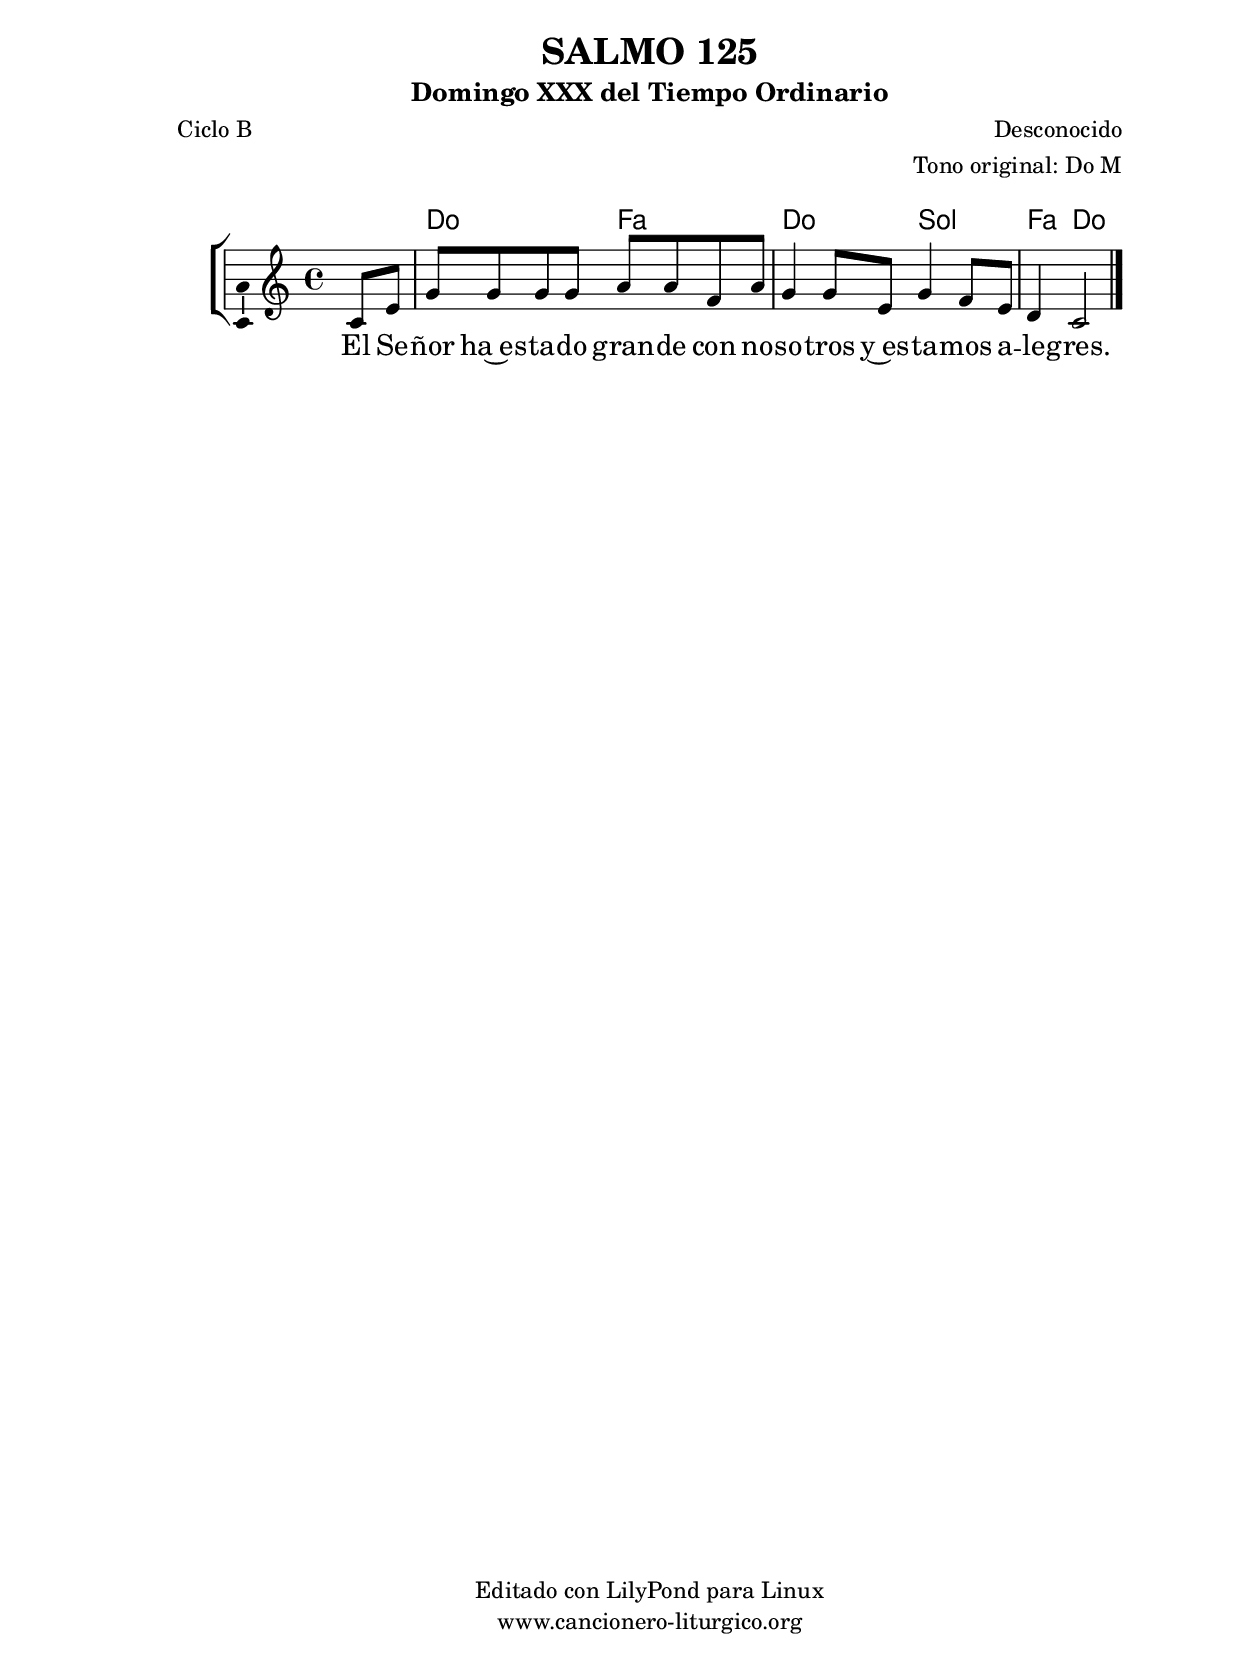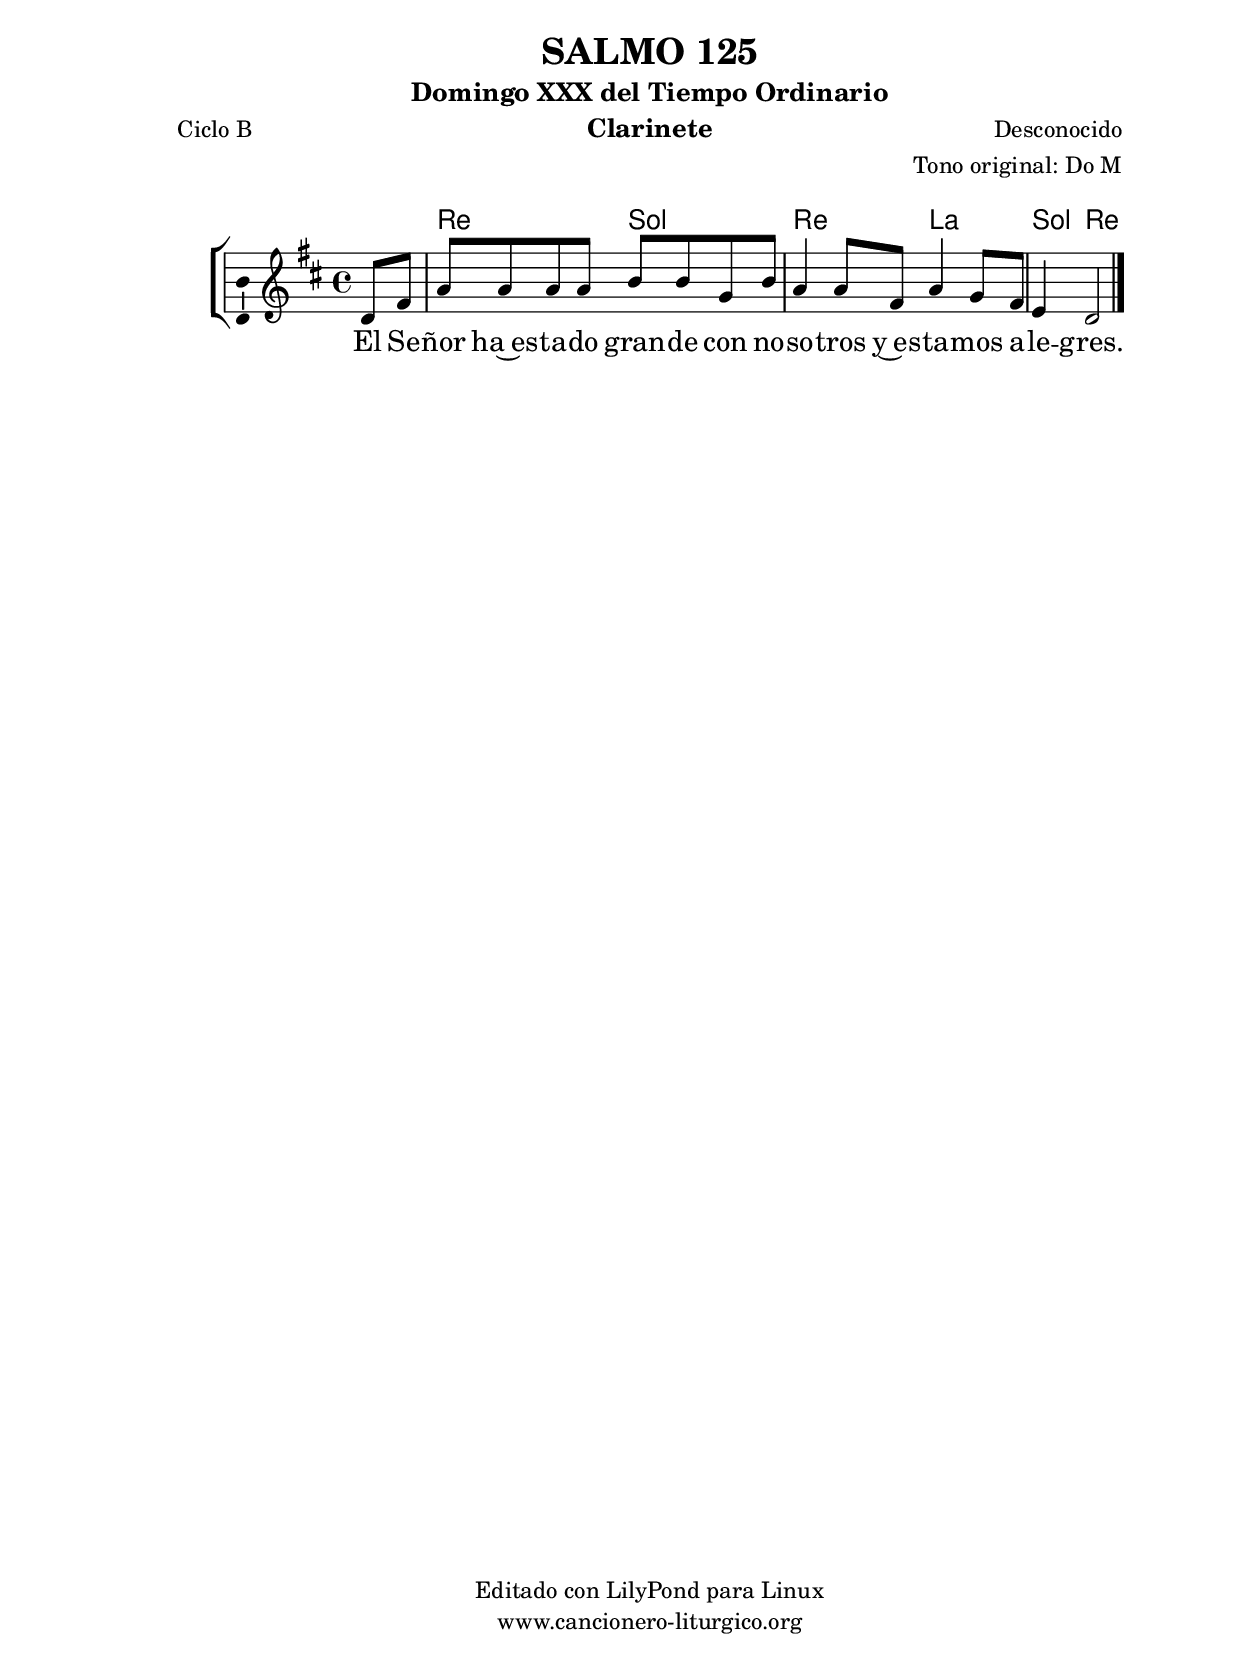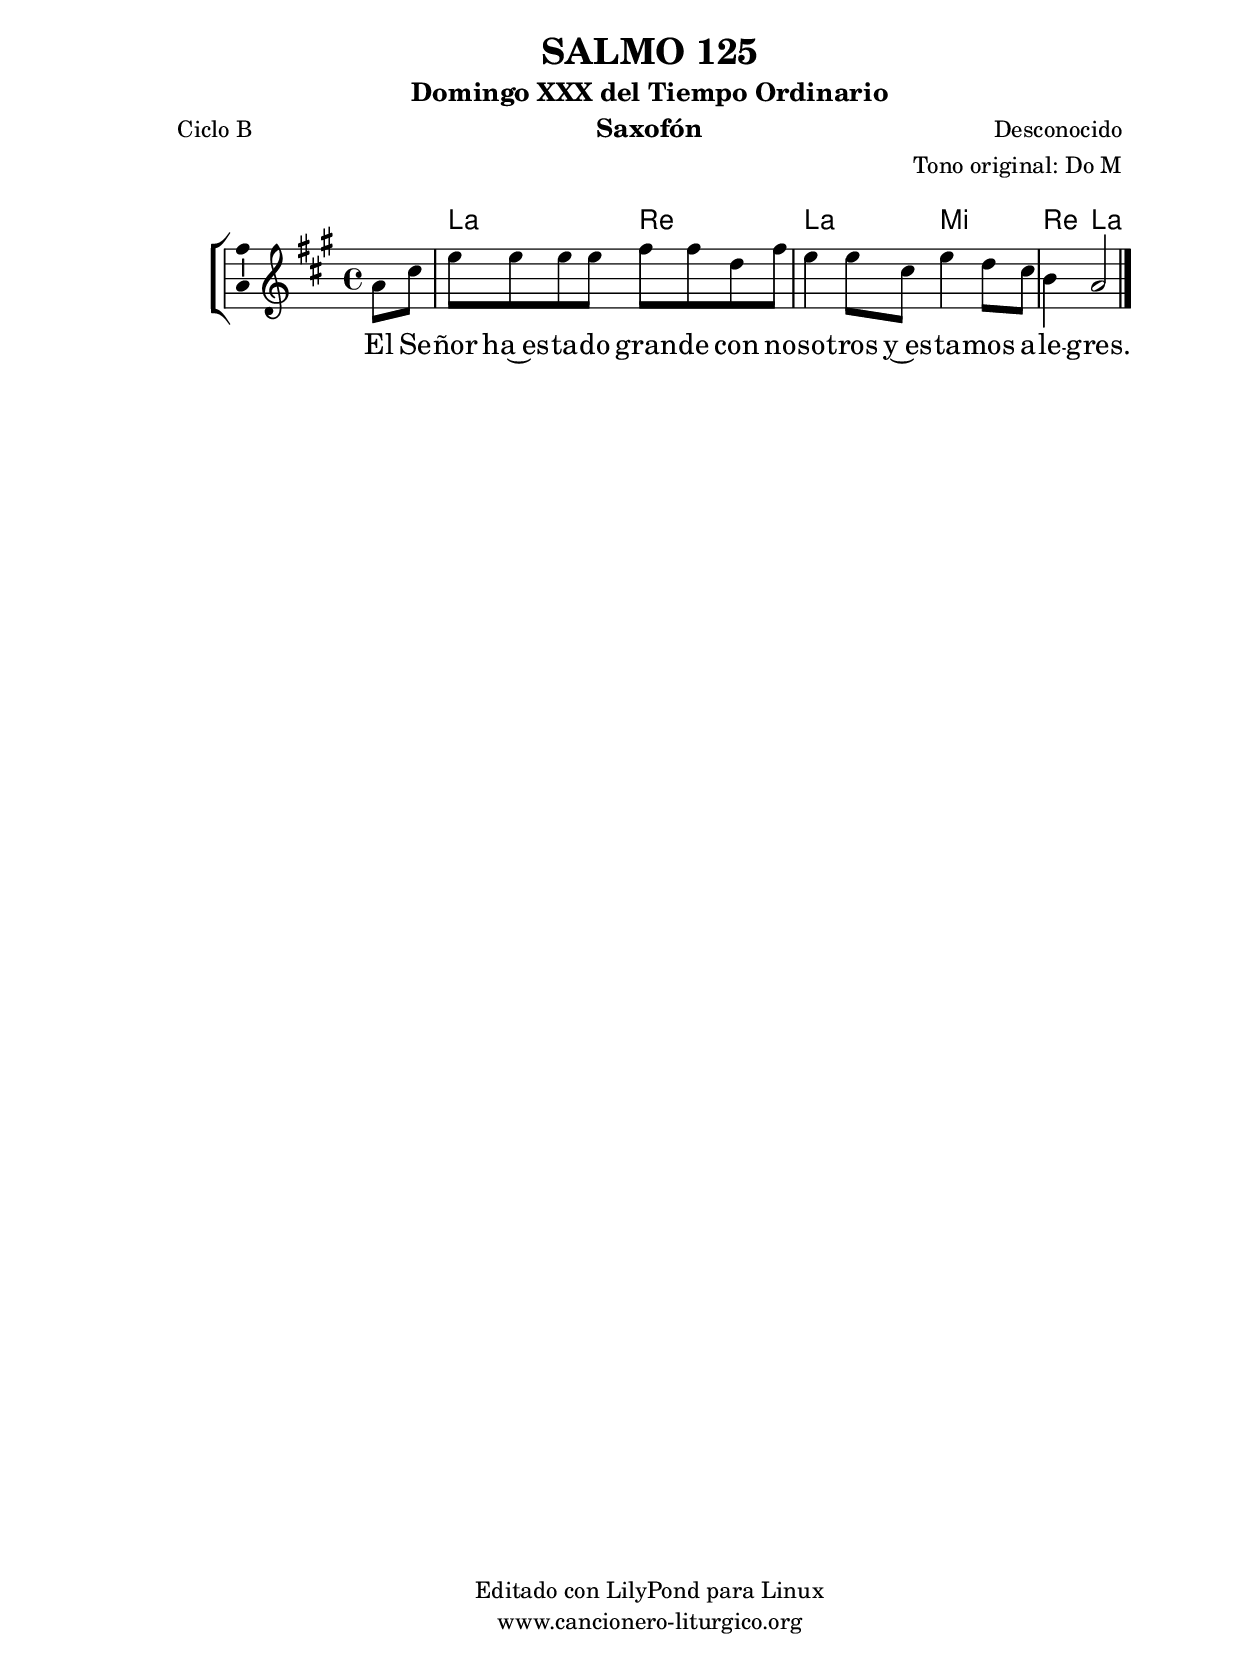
%
%para convertir .midi en .wav:
%timidity filename.midi -Ow -o finename.wav
%
%
%Para convertir de .wav a .mp3:
%lame -h -m j filename.wav
%
%
%para escuchar el midi:
%timidity nombrefichero.midi
%


%versión de lilypond para la que se ha escrito esta partitura:
\version "2.16.0"

	%Tamaño papel
	#(set-default-paper-size "a4")
	%Tamaño partitura
	#(set-global-staff-size 20)
	%No responde al pulsar sobre una nota
	#(ly:set-option 'point-and-click #f)

%parámetros del encabezamiento:
\header {
	title = "SALMO 125"
	subtitle = "Domingo XXX del Tiempo Ordinario"
	composer = "Desconocido"
	poet = "Ciclo B"
	meter = ""
	arranger = "Tono original: Do M"
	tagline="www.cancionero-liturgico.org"
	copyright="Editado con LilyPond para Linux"
	}

%parámetros asociados al papel:
\paper  {
	oddHeaderMarkup = \markup {\fill-line { \on-the-fly #not-first-page \fromproperty #'header:title \on-the-fly #not-first-page \fromproperty #'header:composer }}
	evenHeaderMarkup = \markup {\fill-line { \fromproperty #'header:composer \fromproperty #'header:title }}
	#(set-paper-size "a4")
	print-page-number = ##f
	first-page-number = 1
	print-first-page-number = ##f
%	head-separation = 3.0 \cm
	top-margin = 2.0 \cm
	bottom-margin = 0.5\cm
%%%	bottom-margin = -1.0\cm
	left-margin = 3.0 \cm
	line-width = 16.0 \cm 
	indent = 8\mm
	interscoreline = 2.\mm
	between-system-space = 15\mm
%	para que las partituras no llenen la hoja:
	ragged-bottom = ##t
%	idem para la última hoja:
	ragged-last-bottom = ##f
%	para que las partituras llenen el ancho del papel:
	ragged-last = ##f
	after-title-space = 2.5 \cm
%page-count=1
system-count=1

	%Flexible Vertical Spacing
%	markup-markup-spacing =
%	#'((basic-distance . 15) (minimum-distance . 15) (padding . 3))
	markup-system-spacing =
	#'((basic-distance . 15) (minimum-distance . 15) (padding . 3))
	system-system-spacing =
	#'((basic-distance . 15) (minimum-distance . 15) (padding . 3))
	score-system-spacing =
	#'((basic-distance . 15) (minimum-distance . 15) (padding . 5))
%	top-system-spacing = % header
%	#'((basic-distance . 8) (minimum-distance . 0) (padding . 3))
%	top-markup-spacing =
%	#'((basic-distance . 20) (minimum-distance . 20) (padding . 3))
	last-bottom-spacing = % footer
	#'((basic-distance . 5) (minimum-distance . 5) (padding . 3))
%	score-markup-spacing =
%	#'((basic-distance . 16) (minimum-distance . 13) (padding . 3))

	}


%parámetros que afectan a toda la partitura:
global =  {
	%clave de sol (G):
	\clef G
	%armadura:
%%%	\transpose ees c
	\key c \major
	\tempo 4=80
	\set Score.tempoHideNote = ##t
	}


acordes = {
	\italianChords
	\chordmode {
%%%	\transpose ees c
{

s2 s
c f
c g f4 c2 s4

	}
	}
}

melodia = 
%%%\transpose ees c
{
	\relative c'{
	\time 4/4

s2. c8 e
g g g g a a f a
g4 g8 e g4 f8 e
d4 c2 s4

	\bar "|."
	}
	}


texto = \lyricmode {
El Se -- ñor ha~es -- ta -- do gran -- de con no -- so -- tros y~es -- ta -- mos a -- le -- gres.
	}


acordesStaff = \context ChordNames = acordesStaff <<
	\set chordChanges = ##t
	\acordes
	>>


vozStaff = \context Voice = vozStaff
\with {\consists "Ambitus_engraver"}
<<
%	\set Staff.instrumentName = ""
%	\set Staff.shortInstrumentName = ""
%	\set Staff.midiInstrument = #"clarinet"
%	\set Staff.midiInstrument = #"cello"
%	\set Staff.midiInstrument = #"flute"
	\set Staff.midiInstrument = #"electric guitar (jazz)"
%	\set Staff.midiInstrument = #"english horn"
%	\set Staff.midiInstrument = #"violin"
%	\set Staff.midiInstrument = #"glockenspiel"
	\set Staff.midiMinimumVolume = #0.7
	\set Staff.midiMaximumVolume = #0.9
	\global
	\melodia
	>>


textoStaff = \context Lyrics = textoStaff <<
	\lyricsto vozStaff \texto
	>>

\book {
	\score {
		\context ChoirStaff {
			\override StaffGroup.SystemStartBracket #'collapse-height = #1
			\override Score.SystemStartBar #'collapse-height = #1
			<<
			\acordesStaff
			\vozStaff
			\textoStaff
			>>
			}
		\layout {
	    		\context {
				\Lyrics
				\override LyricText #'font-size = #2
				}
	   		 \context {
				\Score
				%fontSize = #3
				\override StaffSymbol #'staff-space = #(magstep +3)
				%\override Beam #'thickness = #0.55
				%\override SpacingSpanner #'spacing-increment = #1.0
				%\override Slur #'height-limit = #1.5
				}
			}
		}
	\score {
		\unfoldRepeats
		\context ChoirStaff {
			<<
			\acordesStaff
			\vozStaff
			>>
			}
		\midi {
	  		\context {
	  			\Score
				tempoWholesPerMinute = #(ly:make-moment 70 4)
				}
			}
		}
	}

%Partitura para clarinete
#(define output-suffix "C")
\book {
	\header{
		instrument = "Clarinete"
		}
	\score {
		\context ChoirStaff {
			\override StaffGroup.SystemStartBracket #'collapse-height = #1
			\override Score.SystemStartBar #'collapse-height = #1
\transpose c d
			<<
			\acordesStaff
			\vozStaff
			\textoStaff
			>>
			}
		\layout {
	    		\context {
				\Lyrics
				\override LyricText #'font-size = #2
				}
	   		 \context {
				\Score
				%fontSize = #3
				\override StaffSymbol #'staff-space = #(magstep +3)
				%\override Beam #'thickness = #0.55
				%\override SpacingSpanner #'spacing-increment = #1.0
				%\override Slur #'height-limit = #1.5
				}
			}
		}
	}

%Partitura para saxofón
#(define output-suffix "S")
\book {
	\header{
		instrument = "Saxofón"
		}
	\score {
		\context ChoirStaff {
			\override StaffGroup.SystemStartBracket #'collapse-height = #1
			\override Score.SystemStartBar #'collapse-height = #1
\transpose c a
			<<
			\acordesStaff
			\vozStaff
			\textoStaff
			>>
			}
		\layout {
	    		\context {
				\Lyrics
				\override LyricText #'font-size = #2
				}
	   		 \context {
				\Score
				%fontSize = #3
				\override StaffSymbol #'staff-space = #(magstep +3)
				%\override Beam #'thickness = #0.55
				%\override SpacingSpanner #'spacing-increment = #1.0
				%\override Slur #'height-limit = #1.5
				}
			}
		}
	}

